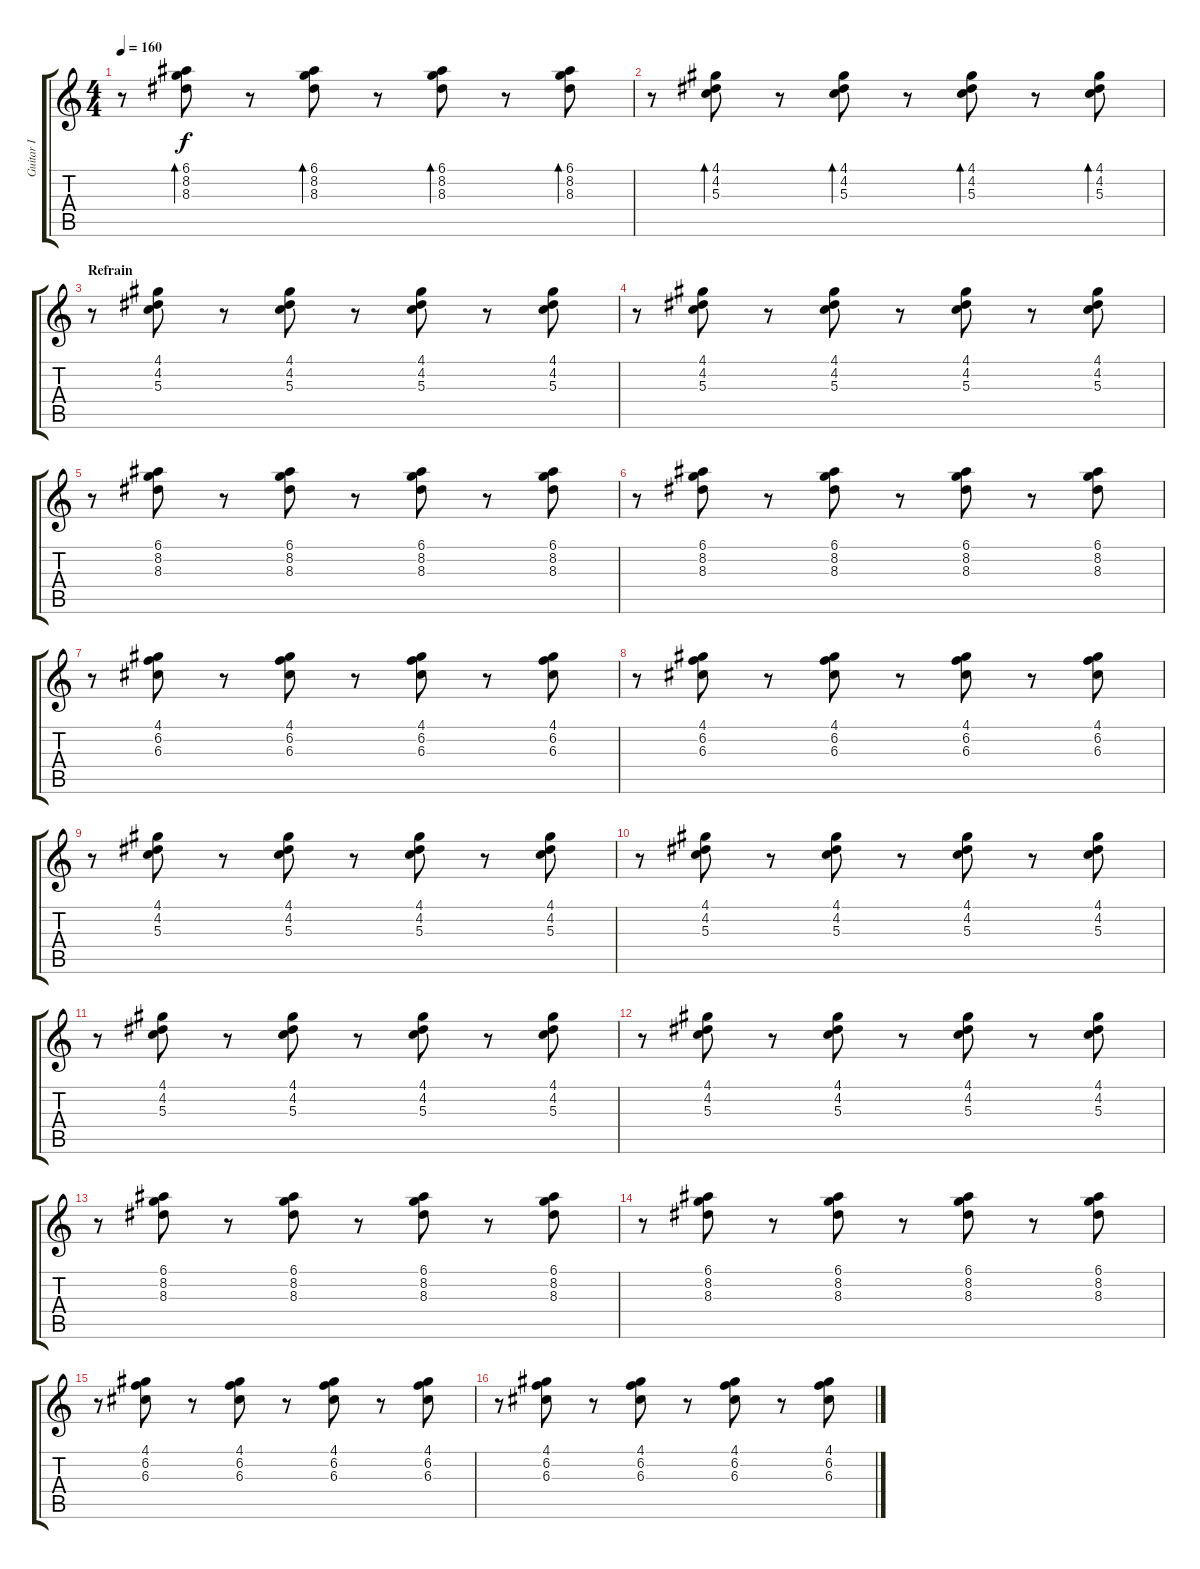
\track ("Guitar I" "Guitar I") {instrument electricguitarclean}
\staff {score tabs}
\tuning (E4 B3 G3 D3 A2 E2) {hide}
\ts (4 4)
\tempo 160
\clef g2
\ks c
r.8{dy f} (6.1 8.2 8.3).8{bd 240} r.8 (6.1 8.2 8.3).8{bd 240} r.8 (6.1 8.2 8.3).8{bd 240} r.8 (6.1 8.2 8.3).8{bd 240} |
r.8 (4.1 4.2 5.3).8{bd 240} r.8 (4.1 4.2 5.3).8{bd 240} r.8 (4.1 4.2 5.3).8{bd 240} r.8 (4.1 4.2 5.3).8{bd 240} |
\section ("" "Refrain")
r.8 (4.1 4.2 5.3).8 r.8 (4.1 4.2 5.3).8 r.8 (4.1 4.2 5.3).8 r.8 (4.1 4.2 5.3).8 |
r.8 (4.1 4.2 5.3).8 r.8 (4.1 4.2 5.3).8 r.8 (4.1 4.2 5.3).8 r.8 (4.1 4.2 5.3).8 |
r.8 (6.1 8.2 8.3).8 r.8 (6.1 8.2 8.3).8 r.8 (6.1 8.2 8.3).8 r.8 (6.1 8.2 8.3).8 |
r.8 (6.1 8.2 8.3).8 r.8 (6.1 8.2 8.3).8 r.8 (6.1 8.2 8.3).8 r.8 (6.1 8.2 8.3).8 |
r.8 (4.1 6.2 6.3).8 r.8 (4.1 6.2 6.3).8 r.8 (4.1 6.2 6.3).8 r.8 (4.1 6.2 6.3).8 |
r.8 (4.1 6.2 6.3).8 r.8 (4.1 6.2 6.3).8 r.8 (4.1 6.2 6.3).8 r.8 (4.1 6.2 6.3).8 |
r.8 (4.1 4.2 5.3).8 r.8 (4.1 4.2 5.3).8 r.8 (4.1 4.2 5.3).8 r.8 (4.1 4.2 5.3).8 |
r.8 (4.1 4.2 5.3).8 r.8 (4.1 4.2 5.3).8 r.8 (4.1 4.2 5.3).8 r.8 (4.1 4.2 5.3).8 |
r.8 (4.1 4.2 5.3).8 r.8 (4.1 4.2 5.3).8 r.8 (4.1 4.2 5.3).8 r.8 (4.1 4.2 5.3).8 |
r.8 (4.1 4.2 5.3).8 r.8 (4.1 4.2 5.3).8 r.8 (4.1 4.2 5.3).8 r.8 (4.1 4.2 5.3).8 |
r.8{volume 0} (6.1 8.2 8.3).8 r.8 (6.1 8.2 8.3).8 r.8 (6.1 8.2 8.3).8 r.8 (6.1 8.2 8.3).8 |
r.8 (6.1 8.2 8.3).8 r.8 (6.1 8.2 8.3).8 r.8 (6.1 8.2 8.3).8 r.8 (6.1 8.2 8.3).8 |
r.8 (4.1 6.2 6.3).8 r.8 (4.1 6.2 6.3).8 r.8 (4.1 6.2 6.3).8 r.8 (4.1 6.2 6.3).8 |
r.8 (4.1 6.2 6.3).8 r.8 (4.1 6.2 6.3).8 r.8 (4.1 6.2 6.3).8 r.8 (4.1 6.2 6.3).8
